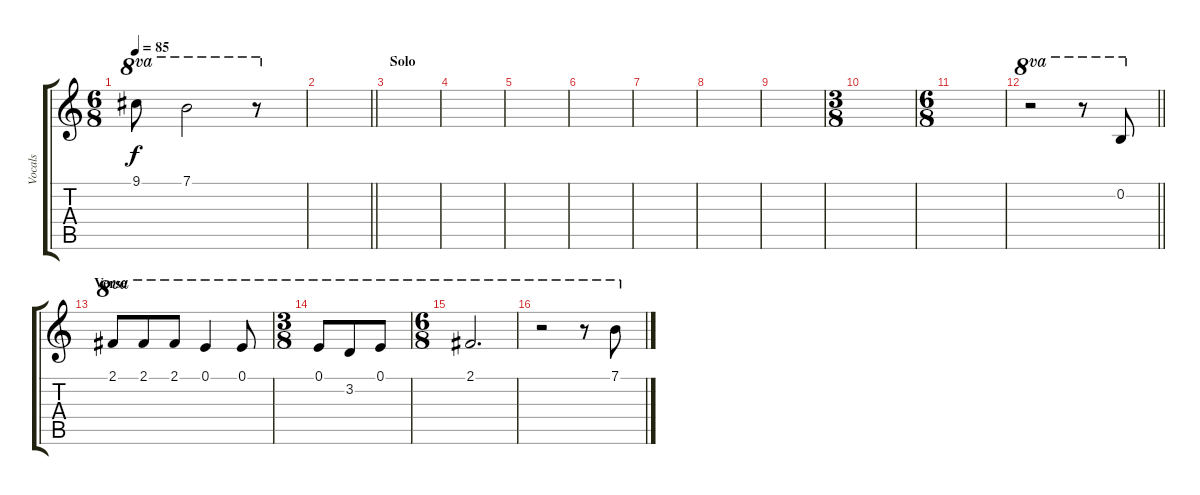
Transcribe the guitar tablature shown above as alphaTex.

\track ("Vocals" "Vocals") {instrument acousticguitarsteel}
\staff {score tabs}
\tuning (E4 B3 G3 D3 A2 E2) {hide}
\ts (6 8)
\tempo 85
\clef g2
\ks c
9.1.8{ot 8va dy f} 7.1.2{ot 8va} r.8{ot 8va} |
\barLineRight lightlight
|
\section ("" "Solo")
|
|
|
|
|
|
|
\ts (3 8)
|
\ts (6 8)
|
\barLineRight lightlight
r.2{ot 8va} r.8{ot 8va} 0.2.8{ot 8va} |
\section ("" "Verse ")
2.1.8{ot 8va} 2.1.8{ot 8va} 2.1.8{ot 8va} 0.1.4{ot 8va} 0.1.8{ot 8va} |
\ts (3 8)
0.1.8{ot 8va} 3.2.8{ot 8va} 0.1.8{ot 8va} |
\ts (6 8)
2.1.2{d ot 8va} |
r.2{ot 8va} r.8{ot 8va} 7.1.8{ot 8va}
